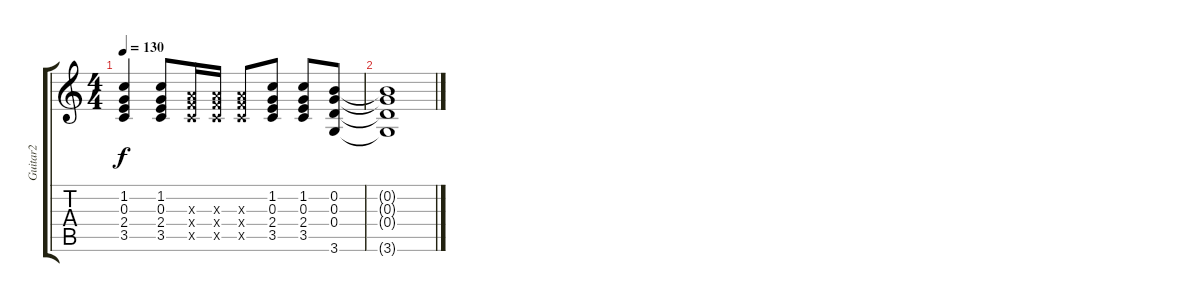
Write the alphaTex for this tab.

\track ("Guitar2" "Guitar2") {instrument distortionguitar}
\staff {score tabs}
\tuning (E4 B3 G3 D3 A2 E2) {hide}
\ts (4 4)
\tempo 130
\clef g2
\ks c
(1.2 0.3 2.4 3.5).4{dy f} (1.2 0.3 2.4 3.5).8 (2.3{x} 3.4{x} 3.5{x}).16 (2.3{x} 3.4{x} 3.5{x}).16 (2.3{x} 3.4{x} 3.5{x}).8 (1.2 0.3 2.4 3.5).8 (1.2 0.3 2.4 3.5).8 (0.2 0.3 0.4 3.6).8 |
(0.2{t} 0.3{t} 0.4{t} 3.6{t}).1
